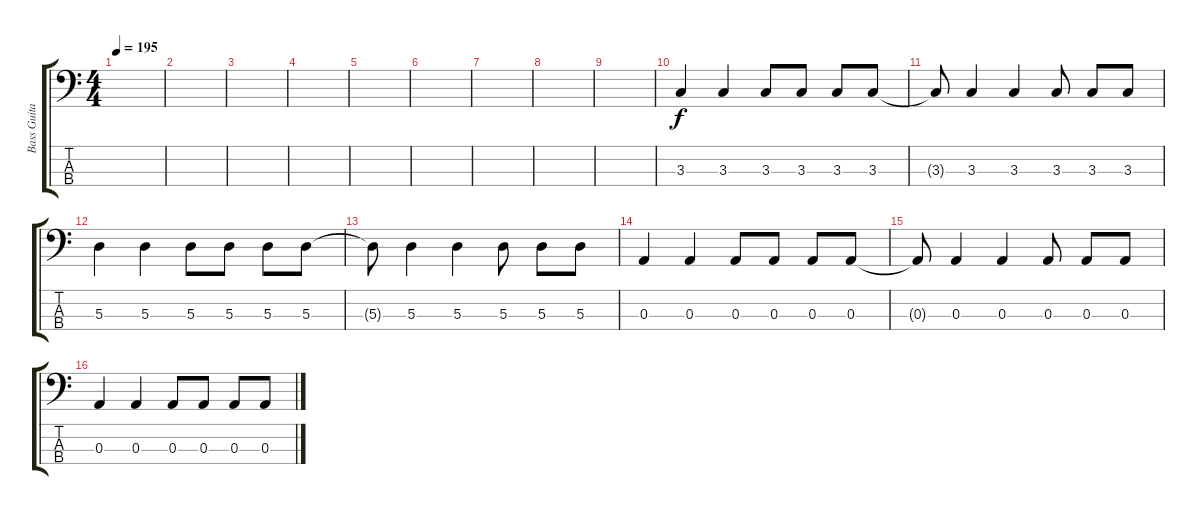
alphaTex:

\track ("Bass Guitar" "Bass Guita") {instrument electricbassfinger}
\staff {score tabs}
\tuning (G2 D2 A1 D1) {hide}
\ts (4 4)
\tempo 195
\clef f4
\ks c
|
|
|
|
|
|
|
|
|
3.3.4 3.3.4 3.3.8 3.3.8 3.3.8 3.3.8 |
3.3{t}.8 3.3.4 3.3.4 3.3.8 3.3.8 3.3.8 |
5.3.4 5.3.4 5.3.8 5.3.8 5.3.8 5.3.8 |
5.3{t}.8 5.3.4 5.3.4 5.3.8 5.3.8 5.3.8 |
0.3.4 0.3.4 0.3.8 0.3.8 0.3.8 0.3.8 |
0.3{t}.8 0.3.4 0.3.4 0.3.8 0.3.8 0.3.8 |
0.3.4 0.3.4 0.3.8 0.3.8 0.3.8 0.3.8
